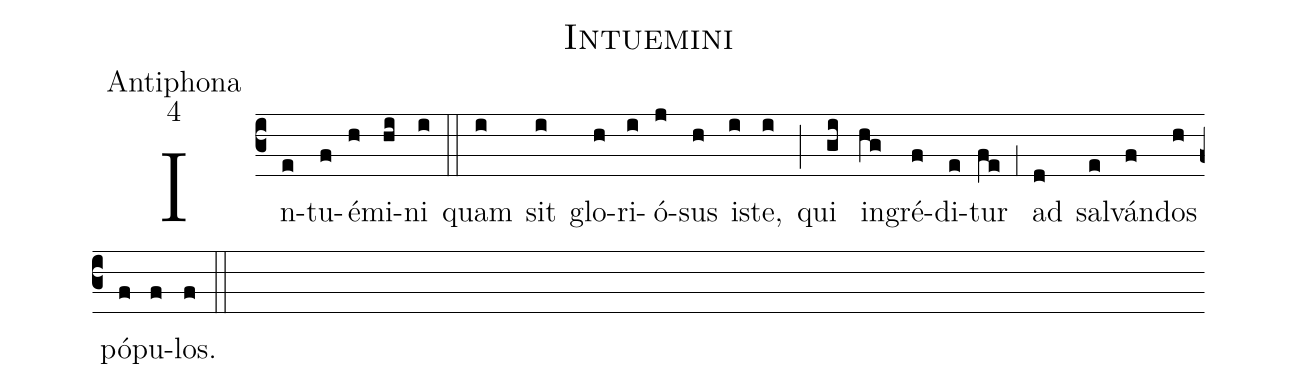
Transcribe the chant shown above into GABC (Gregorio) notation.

name:Intuemini;
office-part:Antiphona;
mode:4;
%%
(c3) In(e)tu(f)é(h)mi(hi)ni(i) (::)
quam(i) sit(i) glo(h)ri(i)ó(j)sus(h) i(i)ste,(i) (;) qui(gi) in(hg)gré(f)di(e)tur(fe) (,1) ad(d) sal(e)ván(f)dos(h) pó(f)pu(f)los.(f) (::)
